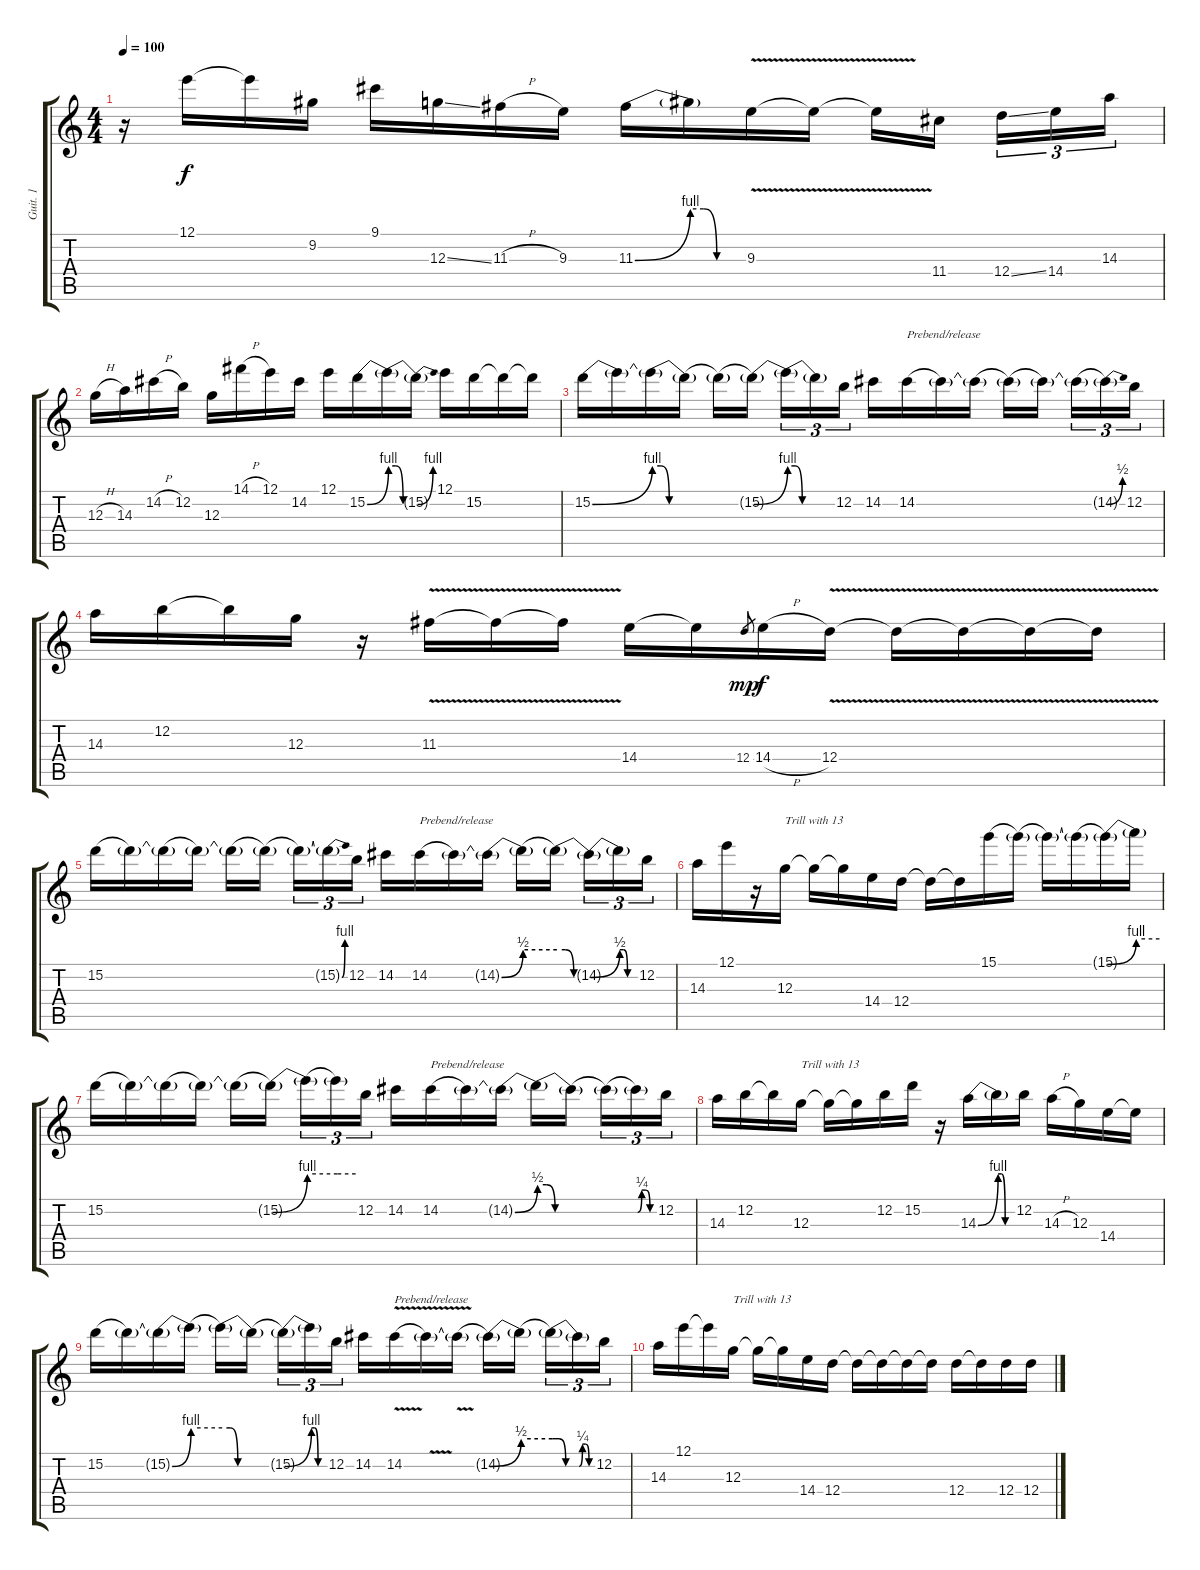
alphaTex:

\track ("Guit. 1" "Guit. 1") {instrument overdrivenguitar}
\staff {score tabs}
\tuning (E4 B3 G3 D3 A2 E2) {hide}
\ts (4 4)
\tempo 100
\clef g2
\ks c
r.16{dy f} 12.1.16 12.1{t}.16 9.2.16 9.1.16 12.3{ss}.16 11.3{h}.16 9.3.16 11.3{be (bend 0 0 60 4)}.16 11.3{be (custom 0 4 15 4 30 0 60 0) t}.16 9.3{v}.16 9.3{v t}.16 9.3{v t}.16 11.4.16 12.4{ss}.16{tu (3 2)} 14.4.16{tu (3 2)} 14.3.16{tu (3 2)} |
12.3{h}.16 14.3.16 14.2{h}.16 12.2.16 12.3.16 14.1{h}.16 12.1.16 14.2.16 12.1.16 15.2{be (bend 0 0 60 4)}.16 15.2{be (custom 0 4 15 4 30 0 60 0) t}.16 15.2{be (bend 0 0 60 4) t}.16 12.1.16 15.2.16 15.2{t}.16 15.2{t}.16 |
15.2{be (bend 0 0 60 4)}.16 15.2{t}.16 15.2{be (custom 0 4 15 4 30 0 60 0) t}.16 15.2{be (hold 0 0 60 0) t}.16 15.2{be (hold 0 0 60 0) t}.16 15.2{be (bend 0 0 60 4) t}.16 15.2{be (custom 0 4 15 4 30 0 60 0) t}.16{tu (3 2)} 15.2{be (hold 0 0 60 0) t}.16{tu (3 2)} 12.2.16{tu (3 2)} 14.2.16 14.2{be (hold 0 0 60 0)}.16{txt "Prebend/release"} 14.2{t}.16 14.2{be (hold 0 0 60 0) t}.16 14.2{be (hold 0 0 60 0) t}.16 14.2{t}.16 14.2{be (hold 0 0 60 0) t}.16{tu (3 2)} 14.2{be (bend 0 0 60 2) t}.16{tu (3 2)} 12.2.16{tu (3 2)} |
14.3.16 12.2.16 12.2{t}.16 12.3.16 r.16 11.3{v}.16 11.3{v t}.16 11.3{v t}.16 14.4.16 14.4{t}.16 12.4.8{gr dy mp} 14.4{h}.16{dy f} 12.4{v}.16 12.4{v t}.16 12.4{v t}.16 12.4{v t}.16 12.4{v t}.16 |
15.2{be (hold 0 0 60 0)}.16 15.2{t}.16 15.2{be (hold 0 0 60 0) t}.16 15.2{t}.16 15.2{be (hold 0 0 60 0) t}.16 15.2{be (hold 0 0 60 0) t}.16 15.2{t}.16{tu (3 2)} 15.2{be (bend 0 0 60 4) t}.16{tu (3 2)} 12.2.16{tu (3 2)} 14.2.16 14.2{be (hold 0 0 60 0)}.16{txt "Prebend/release"} 14.2{t}.16 14.2{be (bend 0 0 60 2) t}.16 14.2{be (hold 0 2 60 2) t}.16 14.2{be (custom 0 2 15 2 30 0 60 0) t}.16 14.2{be (bend 0 0 60 2) t}.16{tu (3 2)} 14.2{be (custom 0 2 15 2 30 0 60 0) t}.16{tu (3 2)} 12.2.16{tu (3 2)} |
14.3.16 12.1.16 r.16 12.3.16{txt "Trill with 13"} 12.3{t}.16 12.3{t}.16 14.4.16 12.4.16 12.4{t}.16 12.4{t}.16 15.1{be (hold 0 0 60 0)}.16 15.1{be (hold 0 0 60 0) t}.16 15.1{t}.16 15.1{be (hold 0 0 60 0) t}.16 15.1{be (bend 0 0 60 4) t}.16 15.1{be (hold 0 4 60 4) t}.16 |
15.2{be (hold 0 0 60 0)}.16 15.2{t}.16 15.2{be (hold 0 0 60 0) t}.16 15.2{t}.16 15.2{be (hold 0 0 60 0) t}.16 15.2{be (bend 0 0 60 4) t}.16 15.2{be (hold 0 4 60 4) t}.16{tu (3 2)} 15.2{be (hold 0 4 60 4) t}.16{tu (3 2)} 12.2.16{tu (3 2)} 14.2.16 14.2{be (hold 0 0 60 0)}.16{txt "Prebend/release"} 14.2{t}.16 14.2{be (bend 0 0 60 2) t}.16 14.2{be (custom 0 2 15 2 30 0 60 0) t}.16 14.2{be (hold 0 0 60 0) t}.16 14.2{be (hold 0 0 60 0) t}.16{tu (3 2)} 14.2{be (custom 0 0 15 1 30 1 45 0 60 0) t}.16{tu (3 2)} 12.2.16{tu (3 2)} |
14.3.16 12.2.16 12.2{t}.16 12.3.16{txt "Trill with 13"} 12.3{t}.16 12.3{t}.16 12.2.16 15.2.16 r.16 14.3{be (bend 0 0 60 4)}.16 14.3{be (custom 0 4 15 4 30 0 60 0) t}.16 12.2.16 14.3{h}.16 12.3.16 14.4.16 14.4{t}.16 |
15.2{be (hold 0 0 60 0)}.16 15.2{t}.16 15.2{be (bend 0 0 60 4) t}.16 15.2{be (hold 0 4 60 4) t}.16 15.2{be (custom 0 4 15 4 30 0 60 0) t}.16 15.2{be (hold 0 0 60 0) t}.16 15.2{be (bend 0 0 60 4) t}.16{tu (3 2)} 15.2{be (custom 0 4 15 4 30 0 60 0) t}.16{tu (3 2)} 12.2.16{tu (3 2)} 14.2.16 14.2{be (hold 0 0 60 0) v}.16{txt "Prebend/release"} 14.2{v t}.16 14.2{be (hold 0 0 60 0) t}.16 14.2{be (bend 0 0 60 2) t}.16 14.2{be (hold 0 2 60 2) t}.16 14.2{be (custom 0 2 15 2 30 0 60 0) t}.16{tu (3 2)} 14.2{be (custom 0 0 15 1 30 1 45 0 60 0) t}.16{tu (3 2)} 12.2.16{tu (3 2)} |
14.3.16 12.1.16 12.1{t}.16 12.3.16{txt "Trill with 13"} 12.3{t}.16 12.3{t}.16 14.4.16 12.4.16 12.4{t}.16 12.4{t}.16 12.4{t}.16 12.4{t}.16 12.4.16 12.4{t}.16 12.4.16 12.4.16
